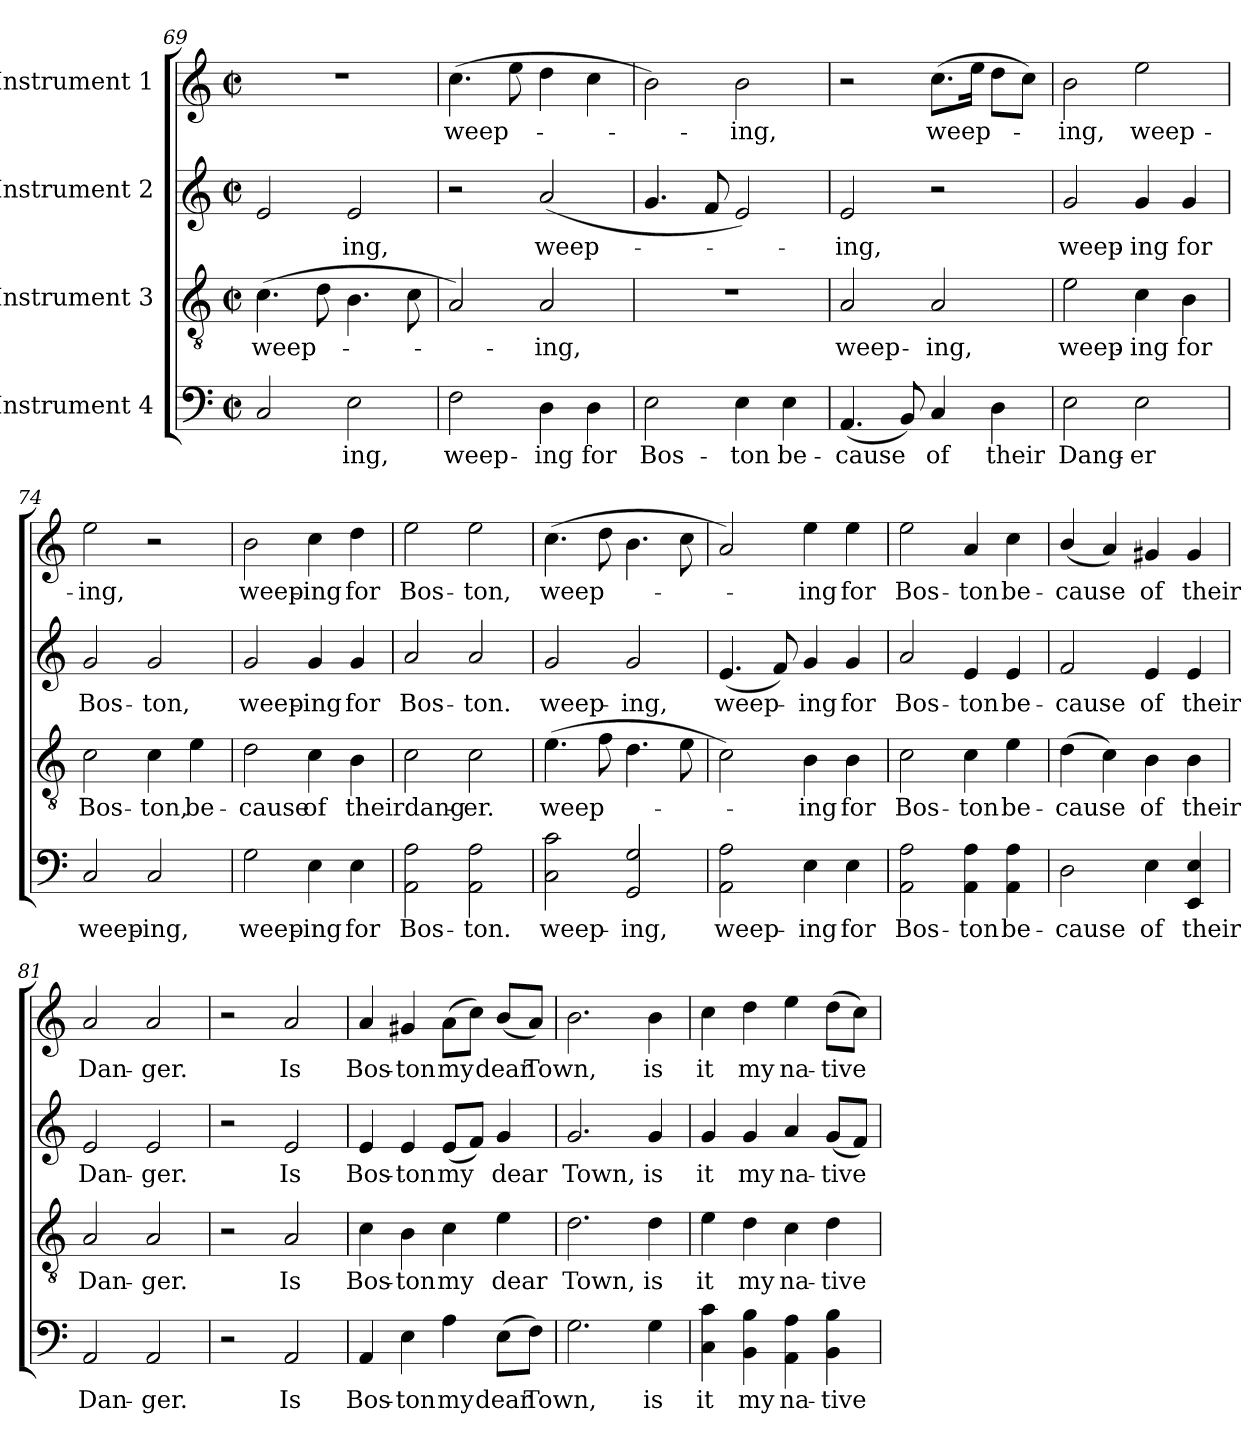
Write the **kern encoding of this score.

**kern	**text	**kern	**text	**kern	**text	**kern	**text
*part4	*part4	*part3	*part3	*part2	*part2	*part1	*part1
*staff4	*staff4	*staff3	*staff3	*staff2	*staff2	*staff1	*staff1
*I"Instrument 4	*	*I"Instrument 3	*	*I"Instrument 2	*	*I"Instrument 1	*
*clefF4	*	*clefGv2	*	*clefG2	*	*clefG2	*
*M2/2	*	*M2/2	*	*M2/2	*	*M2/2	*
*met(c|)	*	*met(c|)	*	*met(c|)	*	*met(c|)	*
=69	=69	=69	=69	=69	=69	=69	=69
!	!	!	!LO:LY:b	!	!	!	!
2C/	.	(>4.c\	weep-	2e/	.	1r	.
.	.	8d\	.	.	.	.	.
!	!LO:LY:b:cj	!	!	!	!LO:LY:b:cj	!	!
2E\	-ing,	4.B\	.	2e/	-ing,	.	.
.	.	8c\	.	.	.	.	.
=70	=70	=70	=70	=70	=70	=70	=70
!	!LO:LY:b:cj	!	!	!	!	!	!LO:LY:b
2F\	weep-	2A/)	.	2r	.	(>4.cc\	weep-
.	.	.	.	.	.	8ee\	.
!	!LO:LY:b:cj	!	!LO:LY:b:cj	!	!LO:LY:b	!	!
4D\	-ing	2A/	-ing,	(<2a/	weep-	4dd\	.
!	!LO:LY:b:cj	!	!	!	!	!	!
4D\	for	.	.	.	.	4cc\	.
=71	=71	=71	=71	=71	=71	=71	=71
!	!LO:LY:b:cj	!	!	!	!	!	!
2E\	Bos-	1r	.	4.g/	.	2b\)	.
.	.	.	.	8f/	.	.	.
!	!LO:LY:b:cj	!	!	!	!	!	!LO:LY:b:cj
4E\	-ton	.	.	2e/)	.	2b\	-ing,
!	!LO:LY:b:cj	!	!	!	!	!	!
4E\	be-	.	.	.	.	.	.
!!LO:LB:g=z
=72	=72	=72	=72	=72	=72	=72	=72
!	!LO:LY:b	!	!LO:LY:b:cj	!	!LO:LY:b:cj	!	!
(<4.AA/	-cause	2A/	weep-	2e/	-ing,	2r	.
8BB/)	.	.	.	.	.	.	.
!	!LO:LY:b:cj	!	!LO:LY:b:cj	!	!	!	!LO:LY:b
4C/	of	2A/	-ing,	2r	.	(>8.cc\L	weep-
.	.	.	.	.	.	16ee\J	.
!	!LO:LY:b:cj	!	!	!	!	!	!
4D\	their	.	.	.	.	8dd\L	.
.	.	.	.	.	.	8cc\J)	.
=73	=73	=73	=73	=73	=73	=73	=73
!	!LO:LY:b:cj	!	!LO:LY:b:cj	!	!LO:LY:b:cj	!	!LO:LY:b:cj
2E\	Dang-	2e\	weep-	2g/	weep-	2b\	-ing,
!	!LO:LY:b:cj	!	!LO:LY:b:cj	!	!LO:LY:b:cj	!	!LO:LY:b:cj
2E\	-er	4c\	-ing	4g/	-ing	2ee\	weep-
!	!	!	!LO:LY:b:cj	!	!LO:LY:b:cj	!	!
.	.	4B\	for	4g/	for	.	.
=74	=74	=74	=74	=74	=74	=74	=74
!	!LO:LY:b:cj	!	!LO:LY:b:cj	!	!LO:LY:b:cj	!	!LO:LY:b:cj
2C/	weep-	2c\	Bos-	2g/	Bos-	2ee\	-ing,
!	!LO:LY:b:cj	!	!LO:LY:b:cj	!	!LO:LY:b:cj	!	!
2C/	-ing,	4c\	-ton,	2g/	-ton,	2r	.
!	!	!	!LO:LY:b	!	!	!	!
.	.	4e\	be-	.	.	.	.
=75	=75	=75	=75	=75	=75	=75	=75
!	!LO:LY:b:cj	!	!LO:LY:b:cj	!	!LO:LY:b:cj	!	!LO:LY:b:cj
2G\	weep-	2d\	-cause	2g/	weep-	2b\	weep-
!	!LO:LY:b:cj	!	!LO:LY:b:cj	!	!LO:LY:b:cj	!	!LO:LY:b:cj
4E\	-ing	4c\	of	4g/	-ing	4cc\	-ing
!	!LO:LY:b:cj	!	!LO:LY:b	!	!LO:LY:b:cj	!	!LO:LY:b:cj
4E\	for	4B\	theirdang-	4g/	for	4dd\	for
=76	=76	=76	=76	=76	=76	=76	=76
!	!LO:LY:b:cj	!	!	!	!LO:LY:b:cj	!	!LO:LY:b:cj
2A\ 2AA\	Bos-	2c\	.	2a/	Bos-	2ee\	Bos-
!	!LO:LY:b:cj	!	!LO:LY:b:cj	!	!LO:LY:b:cj	!	!LO:LY:b:cj
2A\ 2AA\	-ton.	2c\	-er.	2a/	-ton.	2ee\	-ton,
=77	=77	=77	=77	=77	=77	=77	=77
!	!LO:LY:b:cj	!	!LO:LY:b	!	!LO:LY:b:cj	!	!LO:LY:b
2c\ 2C\	weep-	(>4.e\	weep-	2g/	weep-	(>4.cc\	weep-
.	.	8f\	.	.	.	8dd\	.
!	!LO:LY:b:cj	!	!	!	!LO:LY:b:cj	!	!
2G/ 2GG/	-ing,	4.d\	.	2g/	-ing,	4.b\	.
.	.	8e\	.	.	.	8cc\	.
=78	=78	=78	=78	=78	=78	=78	=78
!	!LO:LY:b:cj	!	!	!	!LO:LY:b	!	!
2A\ 2AA\	weep-	2c\)	.	(<4.e/	weep-	2a/)	.
.	.	.	.	8f/)	.	.	.
!	!LO:LY:b:cj	!	!LO:LY:b:cj	!	!LO:LY:b:cj	!	!LO:LY:b:cj
4E\	-ing	4B\	-ing	4g/	-ing	4ee\	-ing
!	!LO:LY:b:cj	!	!LO:LY:b:cj	!	!LO:LY:b:cj	!	!LO:LY:b:cj
4E\	for	4B\	for	4g/	for	4ee\	for
!!LO:PB:g=z
=79	=79	=79	=79	=79	=79	=79	=79
!	!LO:LY:b:cj	!	!LO:LY:b:cj	!	!LO:LY:b:cj	!	!LO:LY:b:cj
2A\ 2AA\	Bos-	2c\	Bos-	2a/	Bos-	2ee\	Bos-
!	!LO:LY:b:cj	!	!LO:LY:b:cj	!	!LO:LY:b:cj	!	!LO:LY:b:cj
4A\ 4AA\	-ton	4c\	-ton	4e/	-ton	4a/	-ton
!	!LO:LY:b	!	!LO:LY:b:cj	!	!LO:LY:b	!	!LO:LY:b:cj
4A\ 4AA\	be-	4e\	be-	4e/	be-	4cc\	be-
=80	=80	=80	=80	=80	=80	=80	=80
!	!LO:LY:b:cj	!	!LO:LY:b	!	!LO:LY:b:cj	!	!LO:LY:b
2D\	-cause	(>4d\	-cause	2f/	-cause	(<4b/	-cause
.	.	4c\)	.	.	.	4a/)	.
!	!LO:LY:b:cj	!	!LO:LY:b:cj	!	!LO:LY:b:cj	!	!LO:LY:b:cj
4E\	of	4B\	of	4e/	of	4g#X/	of
!	!LO:LY:b:cj	!	!LO:LY:b:cj	!	!LO:LY:b:cj	!	!LO:LY:b:cj
4E/ 4EE/	their	4B\	their	4e/	their	4g#/	their
=81	=81	=81	=81	=81	=81	=81	=81
!	!LO:LY:b:cj	!	!LO:LY:b:cj	!	!LO:LY:b:cj	!	!LO:LY:b:cj
2AA/	Dan-	2A/	Dan-	2e/	Dan-	2a/	Dan-
!	!LO:LY:b:cj	!	!LO:LY:b:cj	!	!LO:LY:b:cj	!	!LO:LY:b:cj
2AA/	-ger.	2A/	-ger.	2e/	-ger.	2a/	-ger.
=82	=82	=82	=82	=82	=82	=82	=82
2r	.	2r	.	2r	.	2r	.
!	!LO:LY:b:cj	!	!LO:LY:b:cj	!	!LO:LY:b:cj	!	!LO:LY:b:cj
2AA/	Is	2A/	Is	2e/	Is	2a/	Is
=83	=83	=83	=83	=83	=83	=83	=83
!	!LO:LY:b:cj	!	!LO:LY:b:cj	!	!LO:LY:b:cj	!	!LO:LY:b:cj
4AA/	Bos-	4c\	Bos-	4e/	Bos-	4a/	Bos-
!	!LO:LY:b:cj	!	!LO:LY:b:cj	!	!LO:LY:b:cj	!	!LO:LY:b:cj
4E\	-ton	4B\	-ton	4e/	-ton	4g#X/	-ton
!	!LO:LY:b:cj	!	!LO:LY:b:cj	!	!LO:LY:b	!	!LO:LY:b
4A\	my	4c\	my	(<8e/L	my	(>8a\L	my
.	.	.	.	8f/J)	.	8cc\J)	.
!	!LO:LY:b	!	!LO:LY:b:cj	!	!LO:LY:b:cj	!	!LO:LY:b
(>8E\L	dear	4e\	dear	4g/	dear	(<8b/L	dear
!	!LO:LY:b	!	!	!	!	!	!LO:LY:b
8F\J)	Town,	.	.	.	.	8a/J)	Town,
=84	=84	=84	=84	=84	=84	=84	=84
!	!	!	!LO:LY:b:cj	!	!LO:LY:b:cj	!	!
2.G\	.	2.d\	Town,	2.g/	Town,	2.b\	.
!	!LO:LY:b:cj	!	!LO:LY:b:cj	!	!LO:LY:b:cj	!	!LO:LY:b:cj
4G\	is	4d\	is	4g/	is	4b\	is
=85	=85	=85	=85	=85	=85	=85	=85
!	!LO:LY:b:cj	!	!LO:LY:b:cj	!	!LO:LY:b:cj	!	!LO:LY:b:cj
4c\ 4C\	it	4e\	it	4g/	it	4cc\	it
!	!LO:LY:b:cj	!	!LO:LY:b:cj	!	!LO:LY:b:cj	!	!LO:LY:b:cj
4B\ 4BB\	my	4d\	my	4g/	my	4dd\	my
!	!LO:LY:b:cj	!	!LO:LY:b:cj	!	!LO:LY:b:cj	!	!LO:LY:b:cj
4A\ 4AA\	na-	4c\	na-	4a/	na-	4ee\	na-
!	!LO:LY:b:cj	!	!LO:LY:b:cj	!	!LO:LY:b	!	!LO:LY:b
4B\ 4BB\	-tive	4d\	-tive	(<8g/L	-tive	(>8dd\L	-tive
.	.	.	.	8f/J)	.	8cc\J)	.
=	=	=	=	=	=	=	=
*-	*-	*-	*-	*-	*-	*-	*-
